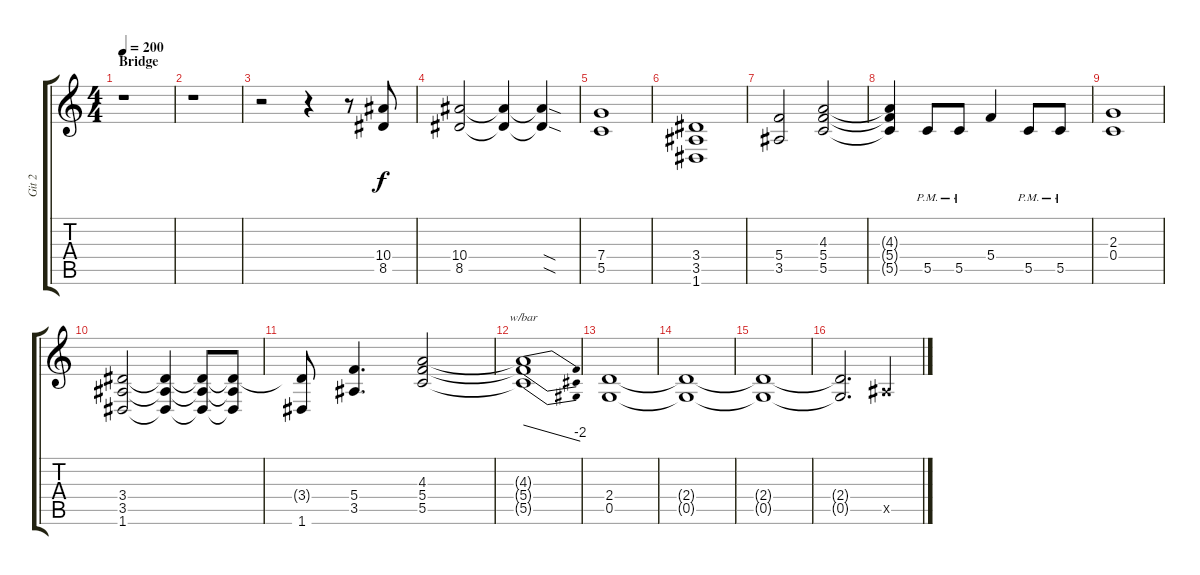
\track ("Git 2" "Git 2") {instrument distortionguitar}
\staff {score tabs}
\tuning (D4 A3 F3 C3 G2 D2) {hide}
\ts (4 4)
\section ("" "Bridge")
\tempo 200
\clef g2
\ks c
r.1{dy mp} |
r.1 |
r.2 r.4 r.8 (10.4 8.5).8{dy f} |
(10.4 8.5).2 (10.4{t} 8.5{t}).4 (10.4{sod t} 8.5{sod t}).4 |
(7.4 5.5).1 |
(3.4 3.5 1.6).1 |
(5.4 3.5).2 (4.3 5.4 5.5).2 |
(4.3{t} 5.4{t} 5.5{t}).4 5.5{pm}.8 5.5{pm}.8 5.4.4 5.5{pm}.8 5.5{pm}.8 |
(2.3 0.4).1 |
(3.4 3.5 1.6).2 (3.4{t} 3.5{t} 1.6{t}).4 (3.4{t} 3.5{t} 1.6{t}).8 (3.4{t} 3.5{t} 1.6{t}).8 |
(3.4{t} 1.6).8 (5.4 3.5).4{d} (4.3 5.4 5.5).2 |
(4.3{t} 5.4{t} 5.5{t}).1{tbe (dive default 0 0 60 -8)} |
(2.4 0.5).1 |
(2.4{t} 0.5{t}).1 |
(2.4{t} 0.5{t}).1 |
(2.4{t} 0.5{t}).2{d} 3.5{x}.4
